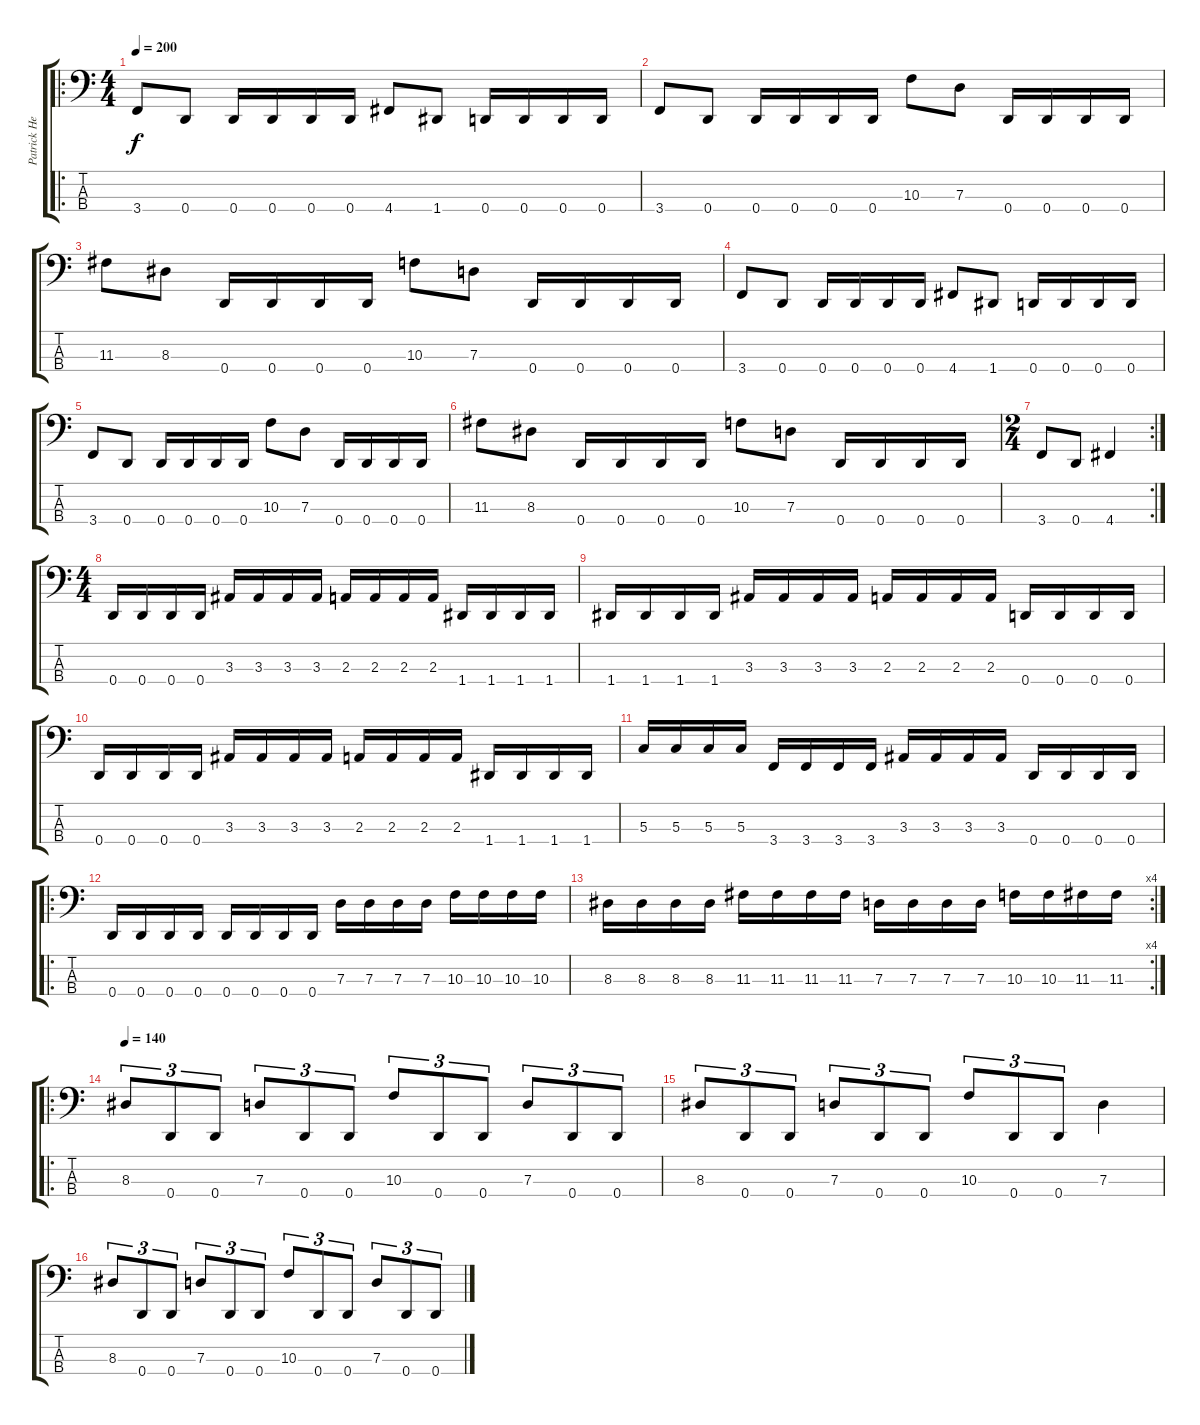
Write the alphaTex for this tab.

\track ("Patrick Heims" "Patrick He") {instrument electricbassfinger}
\staff {score tabs}
\tuning (F2 C2 G1 D1) {hide}
\ro
\ts (4 4)
\tempo 200
\clef f4
\ks c
3.4.8{dy f} 0.4.8 0.4.16 0.4.16 0.4.16 0.4.16 4.4.8 1.4.8 0.4.16 0.4.16 0.4.16 0.4.16 |
3.4.8 0.4.8 0.4.16 0.4.16 0.4.16 0.4.16 10.3.8 7.3.8 0.4.16 0.4.16 0.4.16 0.4.16 |
11.3.8 8.3.8 0.4.16 0.4.16 0.4.16 0.4.16 10.3.8 7.3.8 0.4.16 0.4.16 0.4.16 0.4.16 |
3.4.8 0.4.8 0.4.16 0.4.16 0.4.16 0.4.16 4.4.8 1.4.8 0.4.16 0.4.16 0.4.16 0.4.16 |
3.4.8 0.4.8 0.4.16 0.4.16 0.4.16 0.4.16 10.3.8 7.3.8 0.4.16 0.4.16 0.4.16 0.4.16 |
11.3.8 8.3.8 0.4.16 0.4.16 0.4.16 0.4.16 10.3.8 7.3.8 0.4.16 0.4.16 0.4.16 0.4.16 |
\rc 2
\ts (2 4)
3.4.8 0.4.8 4.4.4 |
\ts (4 4)
0.4.16 0.4.16 0.4.16 0.4.16 3.3.16 3.3.16 3.3.16 3.3.16 2.3.16 2.3.16 2.3.16 2.3.16 1.4.16 1.4.16 1.4.16 1.4.16 |
1.4.16 1.4.16 1.4.16 1.4.16 3.3.16 3.3.16 3.3.16 3.3.16 2.3.16 2.3.16 2.3.16 2.3.16 0.4.16 0.4.16 0.4.16 0.4.16 |
0.4.16 0.4.16 0.4.16 0.4.16 3.3.16 3.3.16 3.3.16 3.3.16 2.3.16 2.3.16 2.3.16 2.3.16 1.4.16 1.4.16 1.4.16 1.4.16 |
5.3.16 5.3.16 5.3.16 5.3.16 3.4.16 3.4.16 3.4.16 3.4.16 3.3.16 3.3.16 3.3.16 3.3.16 0.4.16 0.4.16 0.4.16 0.4.16 |
\ro
0.4.16 0.4.16 0.4.16 0.4.16 0.4.16 0.4.16 0.4.16 0.4.16 7.3.16 7.3.16 7.3.16 7.3.16 10.3.16 10.3.16 10.3.16 10.3.16 |
\rc 4
8.3.16 8.3.16 8.3.16 8.3.16 11.3.16 11.3.16 11.3.16 11.3.16 7.3.16 7.3.16 7.3.16 7.3.16 10.3.16 10.3.16 11.3.16 11.3.16 |
\ro
\tempo 140
8.3.8{tu (3 2)} 0.4.8{tu (3 2)} 0.4.8{tu (3 2)} 7.3.8{tu (3 2)} 0.4.8{tu (3 2)} 0.4.8{tu (3 2)} 10.3.8{tu (3 2)} 0.4.8{tu (3 2)} 0.4.8{tu (3 2)} 7.3.8{tu (3 2)} 0.4.8{tu (3 2)} 0.4.8{tu (3 2)} |
8.3.8{tu (3 2)} 0.4.8{tu (3 2)} 0.4.8{tu (3 2)} 7.3.8{tu (3 2)} 0.4.8{tu (3 2)} 0.4.8{tu (3 2)} 10.3.8{tu (3 2)} 0.4.8{tu (3 2)} 0.4.8{tu (3 2)} 7.3.4 |
8.3.8{tu (3 2)} 0.4.8{tu (3 2)} 0.4.8{tu (3 2)} 7.3.8{tu (3 2)} 0.4.8{tu (3 2)} 0.4.8{tu (3 2)} 10.3.8{tu (3 2)} 0.4.8{tu (3 2)} 0.4.8{tu (3 2)} 7.3.8{tu (3 2)} 0.4.8{tu (3 2)} 0.4.8{tu (3 2)}
